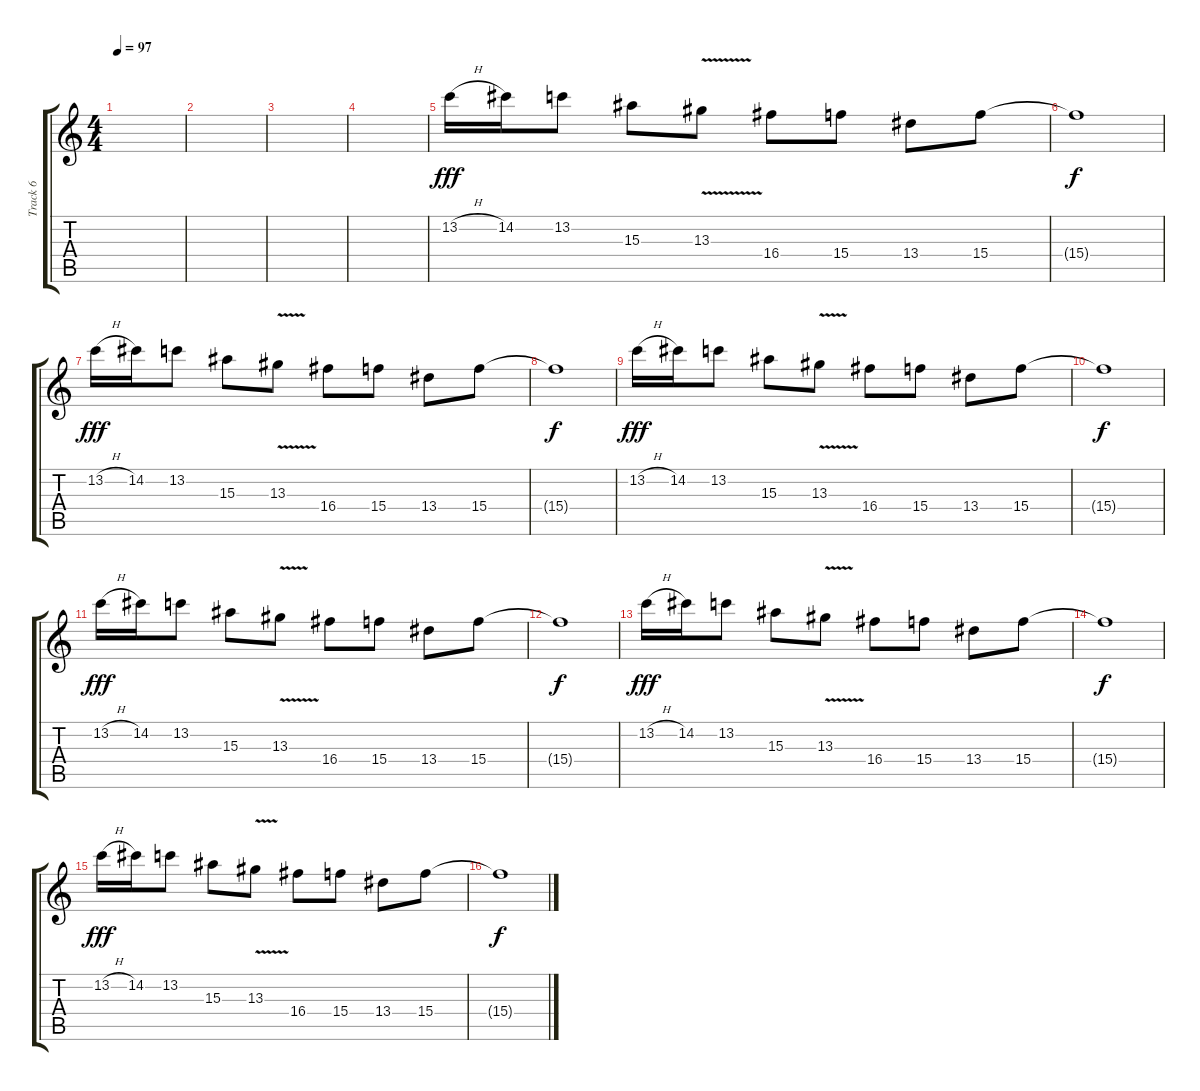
\track ("Track 6" "Track 6") {instrument overdrivenguitar}
\staff {score tabs}
\tuning (E4 B3 G3 D3 A2 E2) {hide}
\ts (4 4)
\tempo 97
\clef g2
\ks c
|
|
|
|
13.2{h}.16{dy fff} 14.2.16 13.2.8 15.3.8 13.3{v}.8 16.4.8 15.4.8 13.4.8 15.4.8 |
15.4{t}.1{dy f} |
13.2{h}.16{dy fff} 14.2.16 13.2.8 15.3.8 13.3{v}.8 16.4.8 15.4.8 13.4.8 15.4.8 |
15.4{t}.1{dy f} |
13.2{h}.16{dy fff} 14.2.16 13.2.8 15.3.8 13.3{v}.8 16.4.8 15.4.8 13.4.8 15.4.8 |
15.4{t}.1{dy f} |
13.2{h}.16{dy fff} 14.2.16 13.2.8 15.3.8 13.3{v}.8 16.4.8 15.4.8 13.4.8 15.4.8 |
15.4{t}.1{dy f} |
13.2{h}.16{dy fff} 14.2.16 13.2.8 15.3.8 13.3{v}.8 16.4.8 15.4.8 13.4.8 15.4.8 |
15.4{t}.1{dy f} |
13.2{h}.16{dy fff} 14.2.16 13.2.8 15.3.8 13.3{v}.8 16.4.8 15.4.8 13.4.8 15.4.8 |
15.4{t}.1{dy f}
